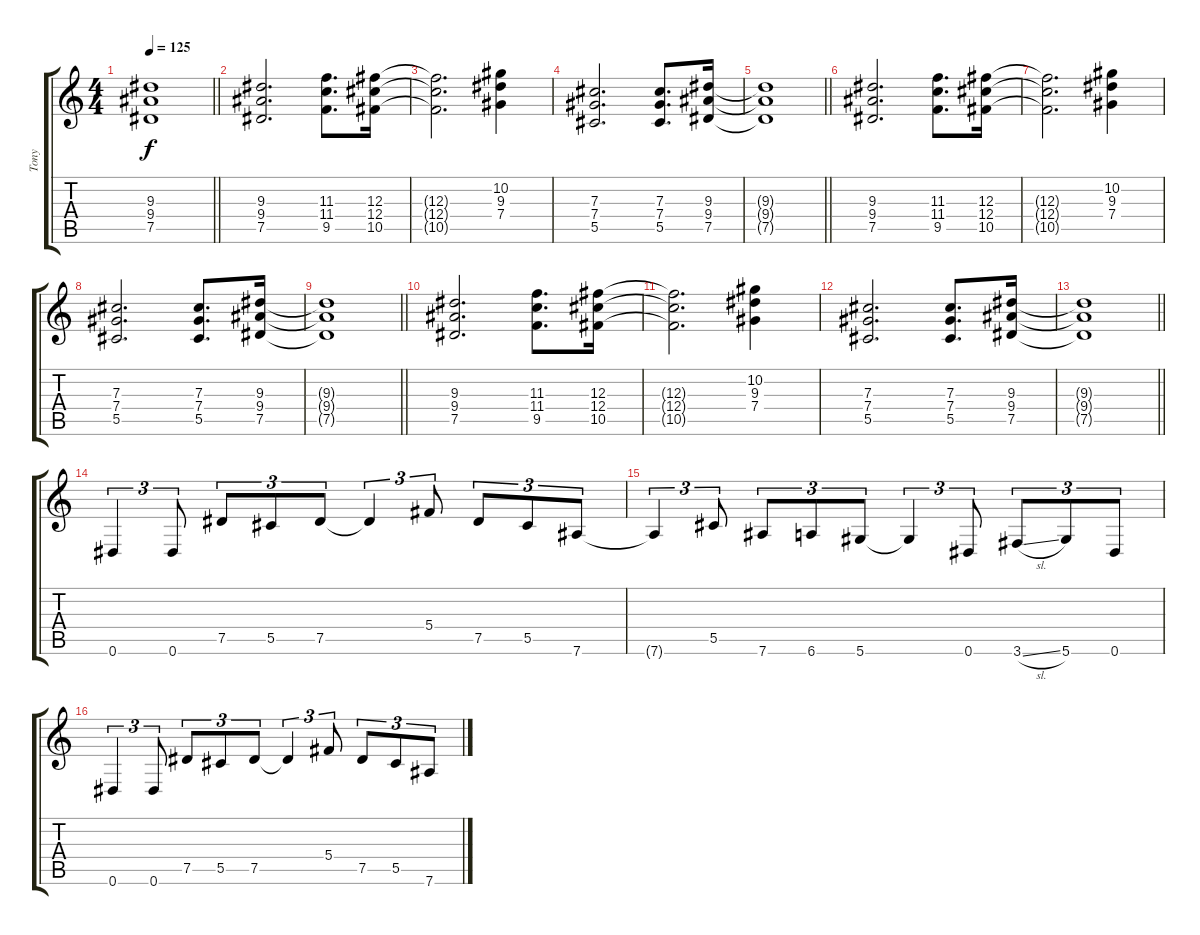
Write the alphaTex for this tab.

\track ("Tony" "Tony") {instrument overdrivenguitar}
\staff {score tabs}
\tuning (Eb4 Bb3 Gb3 Db3 Ab2 Eb2) {hide}
\ts (4 4)
\tempo 125
\clef g2
\barLineRight lightlight
\ks c
(9.3{t} 9.4{t} 7.5{t}).1{dy f} |
(9.3 9.4 7.5).2{d} (11.3 11.4 9.5).8{d} (12.3 12.4 10.5).16 |
(12.3{t} 12.4{t} 10.5{t}).2{d} (10.2 9.3 7.4).4 |
(7.3 7.4 5.5).2{d} (7.3 7.4 5.5).8{d} (9.3 9.4 7.5).16 |
\barLineRight lightlight
(9.3{t} 9.4{t} 7.5{t}).1 |
(9.3 9.4 7.5).2{d} (11.3 11.4 9.5).8{d} (12.3 12.4 10.5).16 |
(12.3{t} 12.4{t} 10.5{t}).2{d} (10.2 9.3 7.4).4 |
(7.3 7.4 5.5).2{d} (7.3 7.4 5.5).8{d} (9.3 9.4 7.5).16 |
\barLineRight lightlight
(9.3{t} 9.4{t} 7.5{t}).1 |
(9.3 9.4 7.5).2{d} (11.3 11.4 9.5).8{d} (12.3 12.4 10.5).16 |
(12.3{t} 12.4{t} 10.5{t}).2{d} (10.2 9.3 7.4).4 |
(7.3 7.4 5.5).2{d} (7.3 7.4 5.5).8{d} (9.3 9.4 7.5).16 |
\barLineRight lightlight
(9.3{t} 9.4{t} 7.5{t}).1 |
0.6.4{tu (3 2)} 0.6.8{tu (3 2)} 7.5.8{tu (3 2)} 5.5.8{tu (3 2)} 7.5.8{tu (3 2)} 7.5{t}.4{tu (3 2)} 5.4.8{tu (3 2)} 7.5.8{tu (3 2)} 5.5.8{tu (3 2)} 7.6.8{tu (3 2)} |
7.6{t}.4{tu (3 2)} 5.5.8{tu (3 2)} 7.6.8{tu (3 2)} 6.6.8{tu (3 2)} 5.6.8{tu (3 2)} 5.6{t}.4{tu (3 2)} 0.6.8{tu (3 2)} 3.6{sl}.8{tu (3 2)} 5.6.8{tu (3 2)} 0.6.8{tu (3 2)} |
0.6.4{tu (3 2)} 0.6.8{tu (3 2)} 7.5.8{tu (3 2)} 5.5.8{tu (3 2)} 7.5.8{tu (3 2)} 7.5{t}.4{tu (3 2)} 5.4.8{tu (3 2)} 7.5.8{tu (3 2)} 5.5.8{tu (3 2)} 7.6.8{tu (3 2)}
